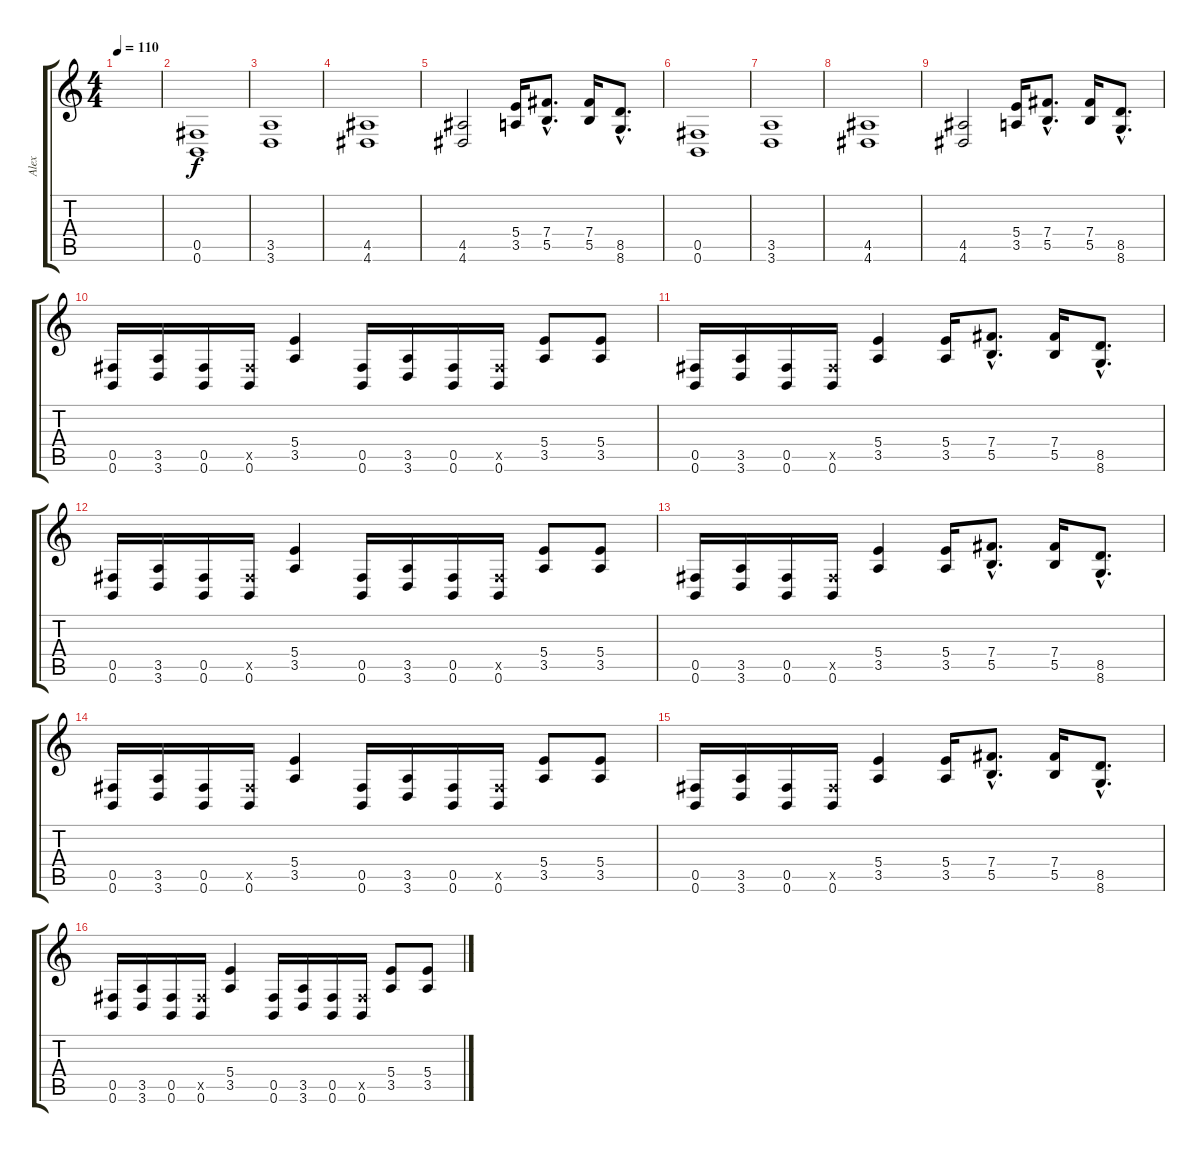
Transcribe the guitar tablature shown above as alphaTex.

\track ("Alex" "Alex") {instrument overdrivenguitar}
\staff {score tabs}
\tuning (Db4 Ab3 E3 B2 Gb2 B1) {hide}
\ts (4 4)
\tempo 110
\clef g2
\ks c
|
(0.5 0.6).1 |
(3.5 3.6).1 |
(4.5 4.6).1 |
(4.5 4.6).2 (5.4 3.5).16 (7.4{hac} 5.5{hac}).8{d} (7.4 5.5).16 (8.5{hac} 8.6{hac}).8{d} |
(0.5 0.6).1 |
(3.5 3.6).1 |
(4.5 4.6).1 |
(4.5 4.6).2 (5.4 3.5).16 (7.4{hac} 5.5{hac}).8{d} (7.4 5.5).16 (8.5{hac} 8.6{hac}).8{d} |
(0.5 0.6).16 (3.5 3.6).16 (0.5 0.6).16 (0.5{x} 0.6).16 (5.4 3.5).4 (0.5 0.6).16 (3.5 3.6).16 (0.5 0.6).16 (0.5{x} 0.6).16 (5.4 3.5).8 (5.4 3.5).8 |
(0.5 0.6).16 (3.5 3.6).16 (0.5 0.6).16 (0.5{x} 0.6).16 (5.4 3.5).4 (5.4 3.5).16 (7.4{hac} 5.5{hac}).8{d} (7.4 5.5).16 (8.5{hac} 8.6{hac}).8{d} |
(0.5 0.6).16 (3.5 3.6).16 (0.5 0.6).16 (0.5{x} 0.6).16 (5.4 3.5).4 (0.5 0.6).16 (3.5 3.6).16 (0.5 0.6).16 (0.5{x} 0.6).16 (5.4 3.5).8 (5.4 3.5).8 |
(0.5 0.6).16 (3.5 3.6).16 (0.5 0.6).16 (0.5{x} 0.6).16 (5.4 3.5).4 (5.4 3.5).16 (7.4{hac} 5.5{hac}).8{d} (7.4 5.5).16 (8.5{hac} 8.6{hac}).8{d} |
(0.5 0.6).16 (3.5 3.6).16 (0.5 0.6).16 (0.5{x} 0.6).16 (5.4 3.5).4 (0.5 0.6).16 (3.5 3.6).16 (0.5 0.6).16 (0.5{x} 0.6).16 (5.4 3.5).8 (5.4 3.5).8 |
(0.5 0.6).16 (3.5 3.6).16 (0.5 0.6).16 (0.5{x} 0.6).16 (5.4 3.5).4 (5.4 3.5).16 (7.4{hac} 5.5{hac}).8{d} (7.4 5.5).16 (8.5{hac} 8.6{hac}).8{d} |
(0.5 0.6).16 (3.5 3.6).16 (0.5 0.6).16 (0.5{x} 0.6).16 (5.4 3.5).4 (0.5 0.6).16 (3.5 3.6).16 (0.5 0.6).16 (0.5{x} 0.6).16 (5.4 3.5).8 (5.4 3.5).8
